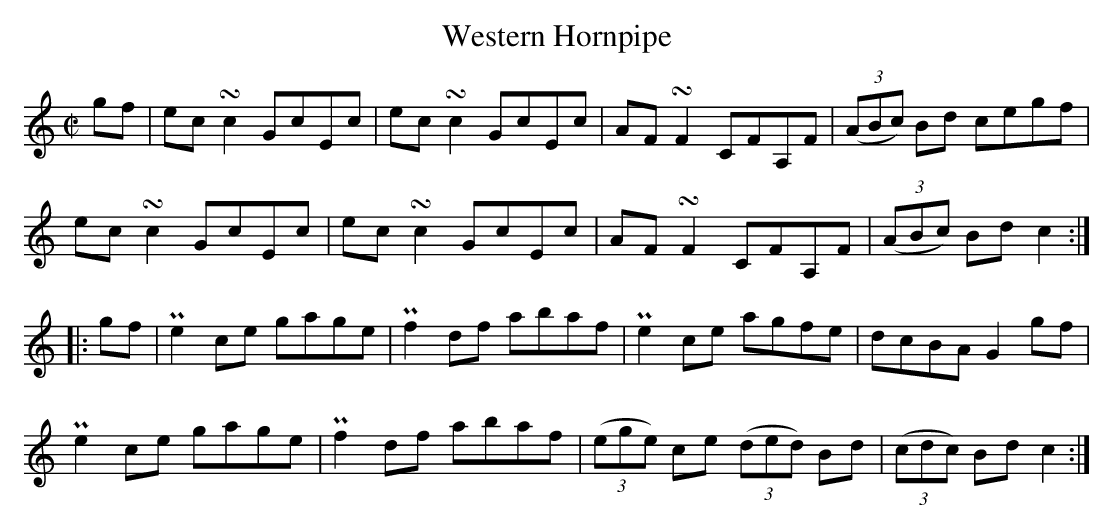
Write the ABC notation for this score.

X:1
U: ~ = !turn!
T:Western Hornpipe
L:1/8
M:C|
K:C
gf | ec ~c2 GcEc | ec ~c2 GcEc | AF ~F2 CFA,F | ((3ABc) Bd cegf |
ec ~c2 GcEc | ec ~c2 GcEc | AF ~F2 CFA,F | ((3ABc) Bd c2 ::
gf | Pe2 ce gage | Pf2 df abaf | Pe2 ce agfe | dcBA G2 gf |
Pe2 ce gage | Pf2 df abaf | ((3ege) ce ((3ded) Bd | ((3cdc) Bd c2 :|]
